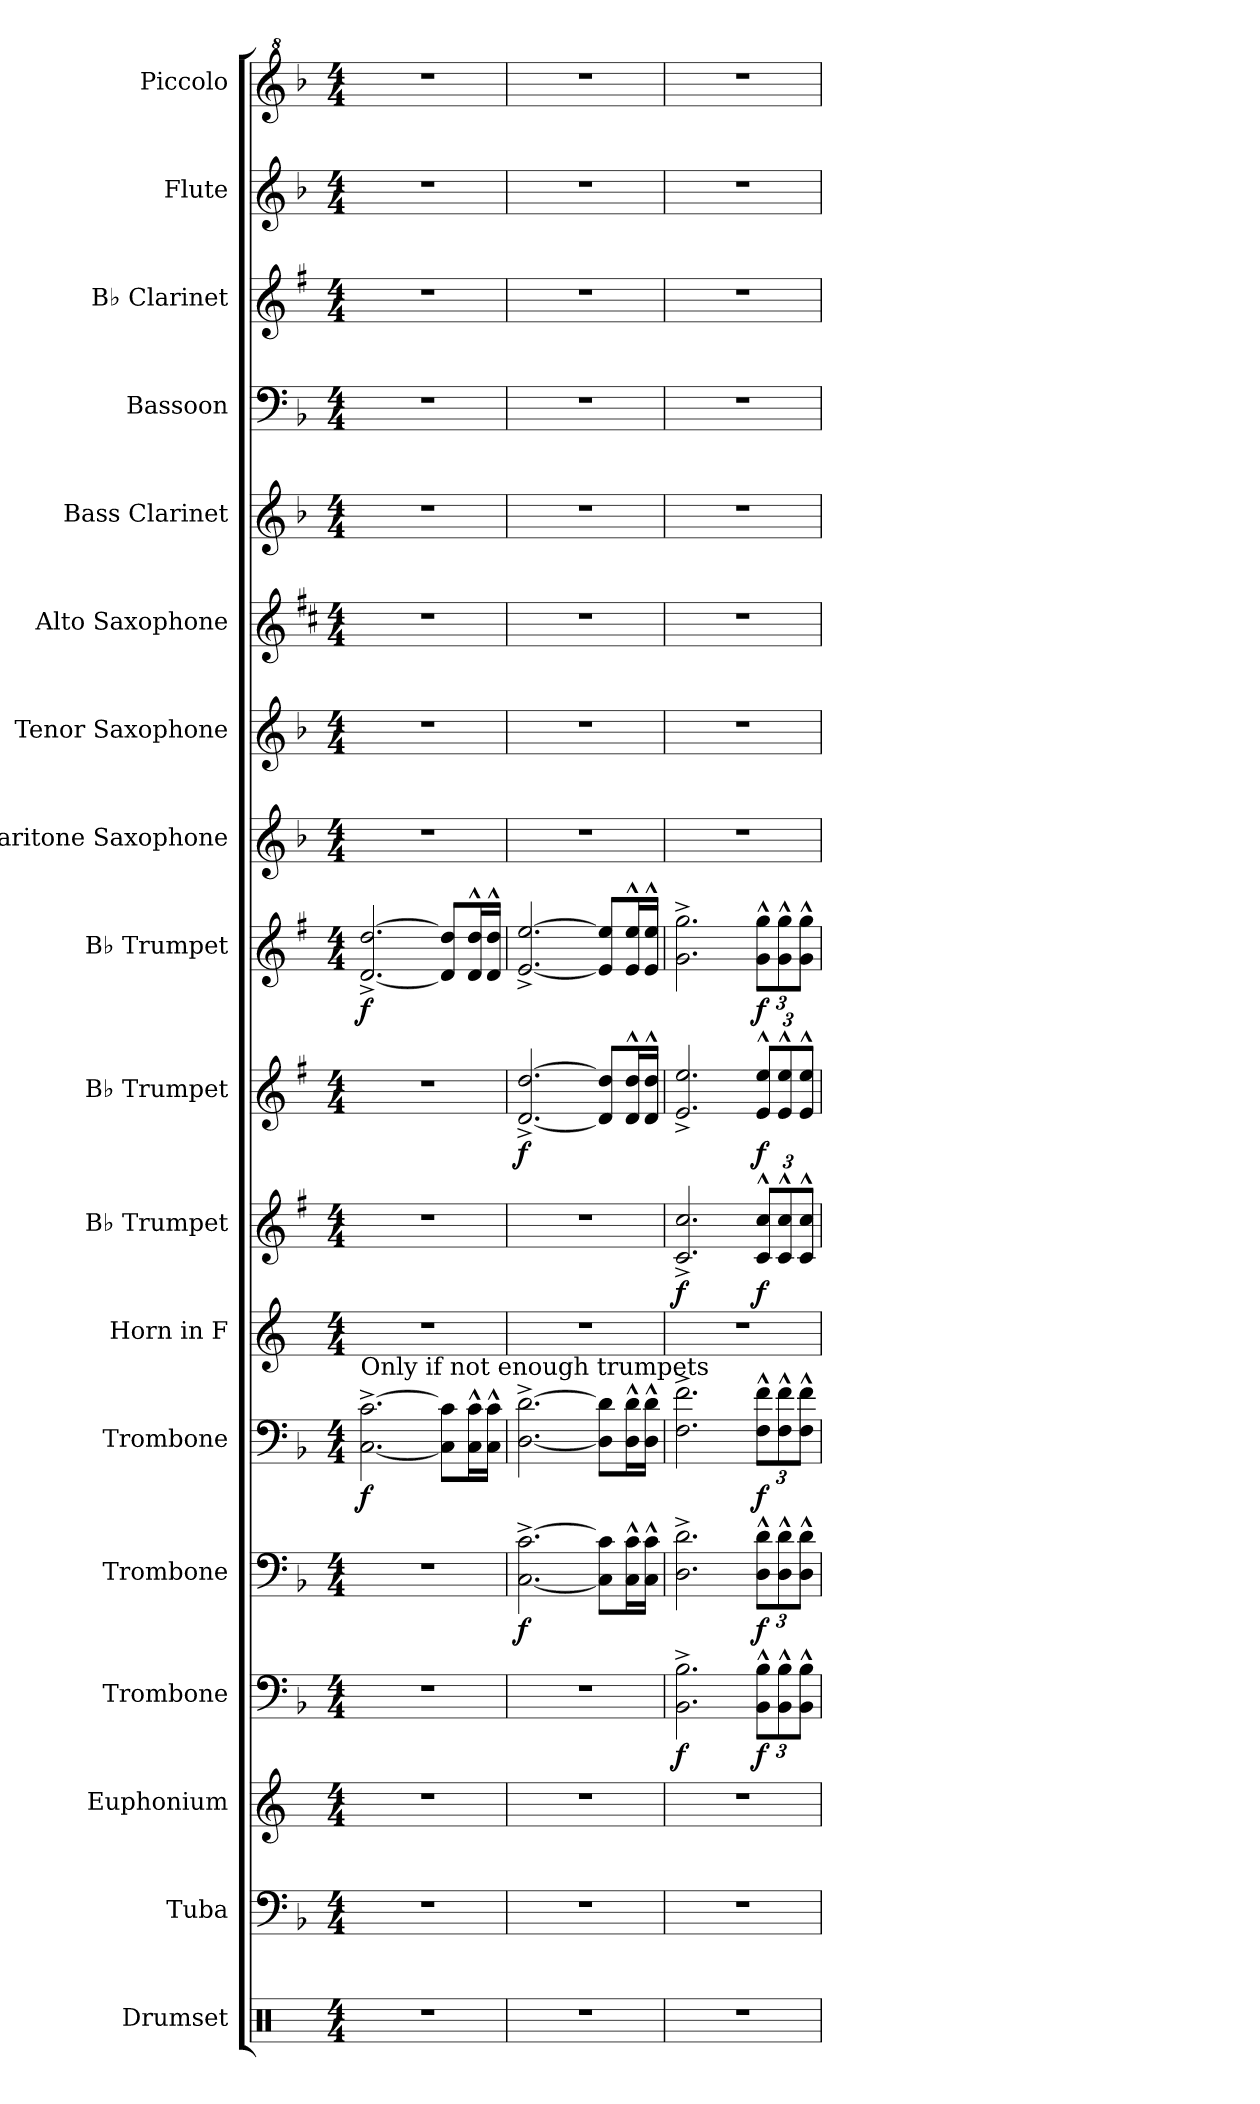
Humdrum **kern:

**kern	**kern	**kern	**kern	**dynam	**kern	**dynam	**kern	**dynam	**kern	**kern	**dynam	**kern	**dynam	**kern	**dynam	**kern	**kern	**kern	**kern	**kern	**kern	**kern	**kern
*part18	*part17	*part16	*part15	*part15	*part14	*part14	*part13	*part13	*part12	*part11	*part11	*part10	*part10	*part9	*part9	*part8	*part7	*part6	*part5	*part4	*part3	*part2	*part1
*staff18	*staff17	*staff16	*staff15	*staff15	*staff14	*staff14	*staff13	*staff13	*staff12	*staff11	*staff11	*staff10	*staff10	*staff9	*staff9	*staff8	*staff7	*staff6	*staff5	*staff4	*staff3	*staff2	*staff1
*I"Drumset	*I"Tuba	*I"Euphonium	*I"Trombone	*	*I"Trombone	*	*I"Trombone	*	*I"Horn in F	*I"B♭ Trumpet	*	*I"B♭ Trumpet	*	*I"B♭ Trumpet	*	*I"Baritone Saxophone	*I"Tenor Saxophone	*I"Alto Saxophone	*I"Bass Clarinet	*I"Bassoon	*I"B♭ Clarinet	*I"Flute	*I"Piccolo
*I'Drs.	*I'Tba.	*I'Euph.	*I'Tbn.	*	*I'Tbn.	*	*I'Tbn.	*	*	*I'B♭ Tpt.	*	*I'B♭ Tpt.	*	*I'B♭ Tpt.	*	*I'Bar. Sax.	*I'T. Sax.	*I'A. Sax.	*I'B. Cl.	*I'Bsn.	*I'B♭ Cl.	*I'Fl.	*I'Picc.
*clefX	*clefF4	*clefG2	*clefF4	*	*clefF4	*	*clefF4	*	*clefG2	*clefG2	*	*clefG2	*	*clefG2	*	*clefG2	*clefG2	*clefG2	*clefG2	*clefF4	*clefG2	*clefG2	*clefG^2
*	*	*	*	*	*	*	*	*	*ITrd4c7	*ITrd1c2	*	*ITrd1c2	*	*ITrd1c2	*	*ITrd12c21	*ITrd8c14	*ITrd5c9	*ITrd8c14	*	*ITrd1c2	*	*ITrd-7c-12
*k[]	*k[b-]	*k[]	*k[b-]	*	*k[b-]	*	*k[b-]	*	*k[b-]	*k[b-]	*	*k[b-]	*	*k[b-]	*	*k[b-]	*k[b-]	*k[b-]	*k[b-]	*k[b-]	*k[b-]	*k[b-]	*k[b-]
*M4/4	*M4/4	*M4/4	*M4/4	*	*M4/4	*	*M4/4	*	*M4/4	*M4/4	*	*M4/4	*	*M4/4	*	*M4/4	*M4/4	*M4/4	*M4/4	*M4/4	*M4/4	*M4/4	*M4/4
*MM120	*MM120	*MM120	*MM120	*	*MM120	*	*MM120	*	*MM120	*MM120	*	*MM120	*	*MM120	*	*MM120	*MM120	*MM120	*MM120	*MM120	*MM120	*MM120	*MM120
=1	=1	=1	=1	=1	=1	=1	=1	=1	=1	=1	=1	=1	=1	=1	=1	=1	=1	=1	=1	=1	=1	=1	=1
!	!	!	!	!	!	!	!LO:TX:a:t=Only if not enough trumpets	!	!	!	!	!	!	!	!	!	!	!	!	!	!	!	!
!	!	!	!	!	!	!	!	!LO:DY:b	!	!	!	!	!	!	!LO:DY:b	!	!	!	!	!	!	!	!
1r	1r	1r	1r	.	1r	.	[2.C\^ [2.c\^	f	1r	1r	.	1r	.	[2.c/^ [2.cc/^	f	1r	1r	1r	1r	1r	1r	1r	1r
.	.	.	.	.	.	.	8C\] 8c\]L	.	.	.	.	.	.	8c/] 8cc/]L	.	.	.	.	.	.	.	.	.
.	.	.	.	.	.	.	16C\^^ 16c\^^L	.	.	.	.	.	.	16c/^^ 16cc/^^L	.	.	.	.	.	.	.	.	.
.	.	.	.	.	.	.	16C\^^ 16c\^^JJ	.	.	.	.	.	.	16c/^^ 16cc/^^JJ	.	.	.	.	.	.	.	.	.
=2	=2	=2	=2	=2	=2	=2	=2	=2	=2	=2	=2	=2	=2	=2	=2	=2	=2	=2	=2	=2	=2	=2	=2
!	!	!	!	!	!	!LO:DY:b	!	!	!	!	!	!	!LO:DY:b	!	!	!	!	!	!	!	!	!	!
1r	1r	1r	1r	.	[2.C\^ [2.c\^	f	[2.D\^ [2.d\^	.	1r	1r	.	[2.c/^ [2.cc/^	f	[2.d/^ [2.dd/^	.	1r	1r	1r	1r	1r	1r	1r	1r
.	.	.	.	.	8C\] 8c\]L	.	8D\] 8d\]L	.	.	.	.	8c/] 8cc/]L	.	8d/] 8dd/]L	.	.	.	.	.	.	.	.	.
.	.	.	.	.	16C\^^ 16c\^^L	.	16D\^^ 16d\^^L	.	.	.	.	16c/^^ 16cc/^^L	.	16d/^^ 16dd/^^L	.	.	.	.	.	.	.	.	.
.	.	.	.	.	16C\^^ 16c\^^JJ	.	16D\^^ 16d\^^JJ	.	.	.	.	16c/^^ 16cc/^^JJ	.	16d/^^ 16dd/^^JJ	.	.	.	.	.	.	.	.	.
=3	=3	=3	=3	=3	=3	=3	=3	=3	=3	=3	=3	=3	=3	=3	=3	=3	=3	=3	=3	=3	=3	=3	=3
!	!	!	!	!LO:DY:b	!	!	!	!	!	!	!LO:DY:b	!	!	!	!	!	!	!	!	!	!	!	!
1r	1r	1r	2.BB-\^ 2.B-\^	f	2.D\^ 2.d\^	.	2.F\^ 2.f\^	.	1r	2.B-/^ 2.b-/^	f	2.d/^ 2.dd/^	.	2.f\^ 2.ff\^	.	1r	1r	1r	1r	1r	1r	1r	1r
*	*	*	*Xbrackettup	*	*Xbrackettup	*	*Xbrackettup	*	*	*Xbrackettup	*	*Xbrackettup	*	*Xbrackettup	*	*	*	*	*	*	*	*	*
!	!	!	!	!LO:DY:b	!	!LO:DY:b	!	!LO:DY:b	!	!	!LO:DY:b	!	!LO:DY:b	!	!LO:DY:b	!	!	!	!	!	!	!	!
.	.	.	12BB-\^^ 12B-\^^L	f	12D\^^ 12d\^^L	f	12F\^^ 12f\^^L	f	.	12B-/^^ 12b-/^^L	f	12d/^^ 12dd/^^L	f	12f\^^ 12ff\^^L	f	.	.	.	.	.	.	.	.
.	.	.	12BB-\^^ 12B-\^^	.	12D\^^ 12d\^^	.	12F\^^ 12f\^^	.	.	12B-/^^ 12b-/^^	.	12d/^^ 12dd/^^	.	12f\^^ 12ff\^^	.	.	.	.	.	.	.	.	.
.	.	.	12BB-\^^ 12B-\^^J	.	12D\^^ 12d\^^J	.	12F\^^ 12f\^^J	.	.	12B-/^^ 12b-/^^J	.	12d/^^ 12dd/^^J	.	12f\^^ 12ff\^^J	.	.	.	.	.	.	.	.	.
=	=	=	=	=	=	=	=	=	=	=	=	=	=	=	=	=	=	=	=	=	=	=	=
*-	*-	*-	*-	*-	*-	*-	*-	*-	*-	*-	*-	*-	*-	*-	*-	*-	*-	*-	*-	*-	*-	*-	*-
